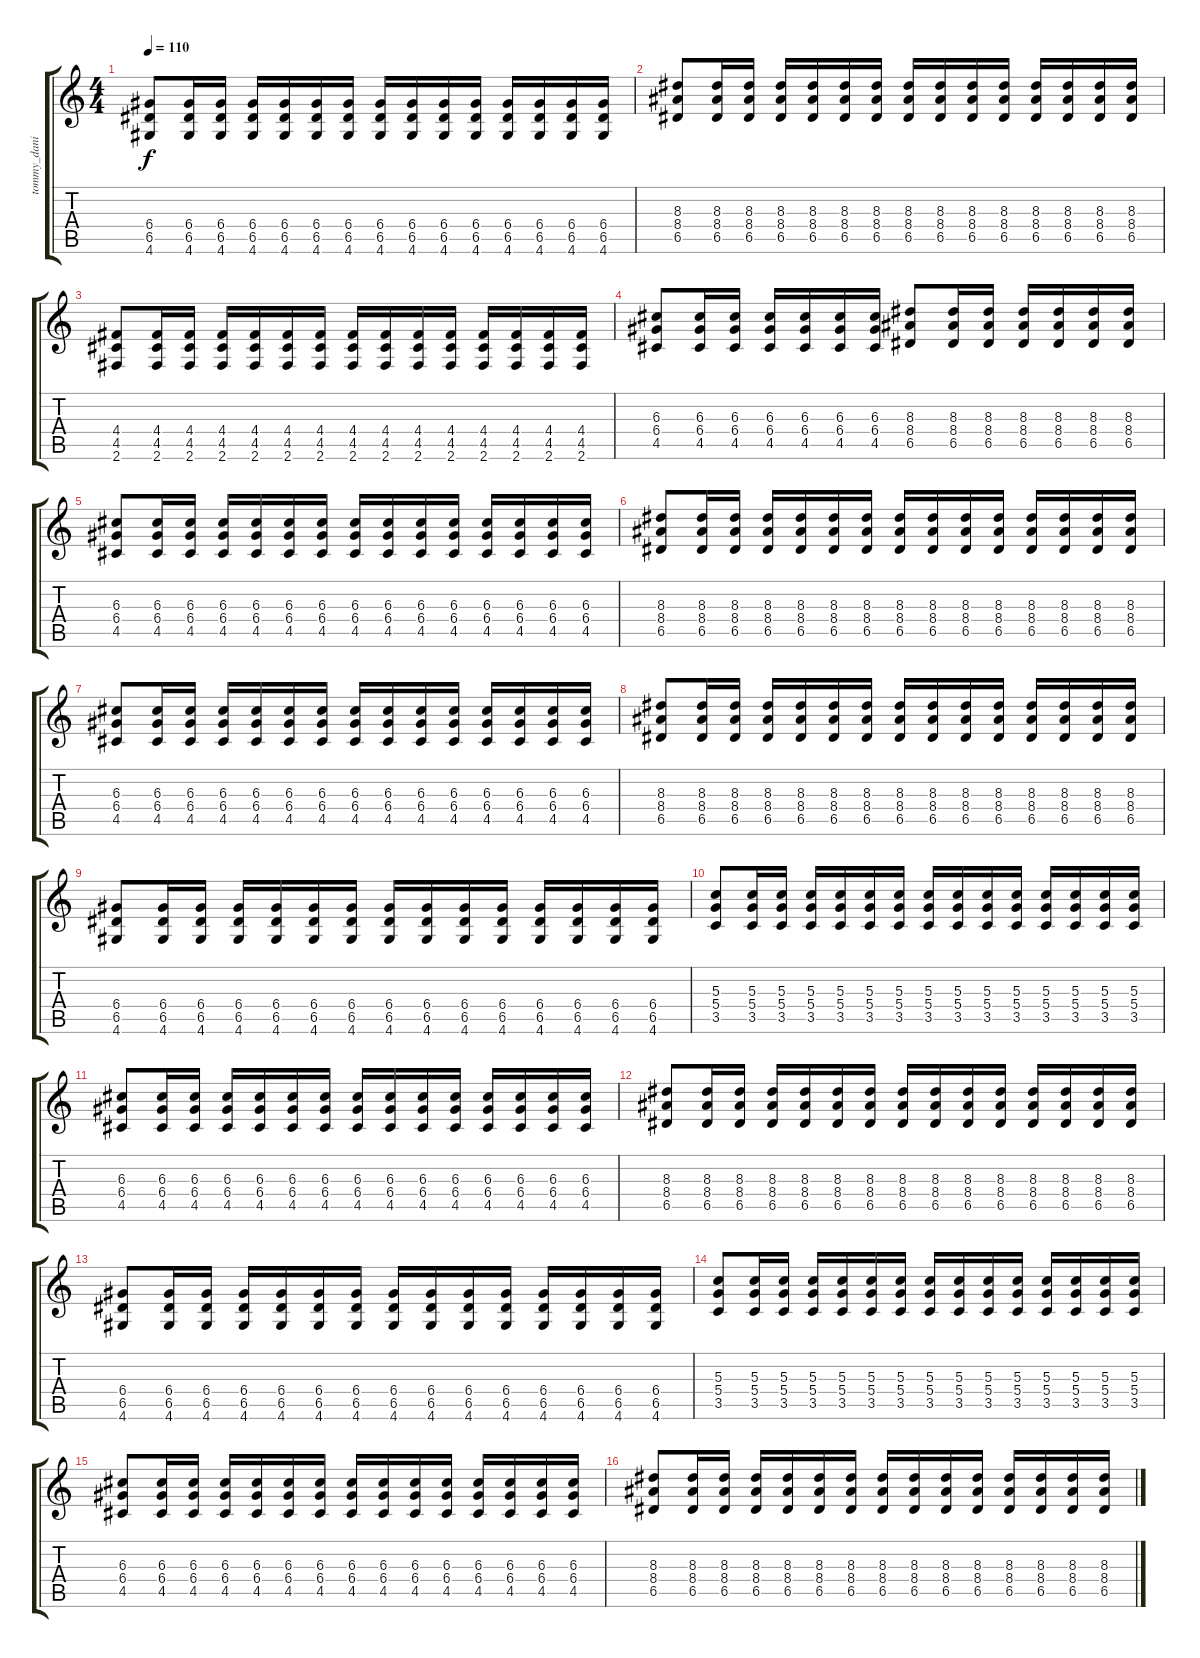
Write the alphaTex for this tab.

\track ("tommy_dani" "tommy_dani") {instrument overdrivenguitar}
\staff {score tabs}
\tuning (E4 B3 G3 D3 A2 E2) {hide}
\ts (4 4)
\tempo 110
\clef g2
\ks c
(6.4 6.5 4.6).8{dy f} (6.4 6.5 4.6).16 (6.4 6.5 4.6).16 (6.4 6.5 4.6).16 (6.4 6.5 4.6).16 (6.4 6.5 4.6).16 (6.4 6.5 4.6).16 (6.4 6.5 4.6).16 (6.4 6.5 4.6).16 (6.4 6.5 4.6).16 (6.4 6.5 4.6).16 (6.4 6.5 4.6).16 (6.4 6.5 4.6).16 (6.4 6.5 4.6).16 (6.4 6.5 4.6).16 |
(8.3 8.4 6.5).8 (8.3 8.4 6.5).16 (8.3 8.4 6.5).16 (8.3 8.4 6.5).16 (8.3 8.4 6.5).16 (8.3 8.4 6.5).16 (8.3 8.4 6.5).16 (8.3 8.4 6.5).16 (8.3 8.4 6.5).16 (8.3 8.4 6.5).16 (8.3 8.4 6.5).16 (8.3 8.4 6.5).16 (8.3 8.4 6.5).16 (8.3 8.4 6.5).16 (8.3 8.4 6.5).16 |
(4.4 4.5 2.6).8 (4.4 4.5 2.6).16 (4.4 4.5 2.6).16 (4.4 4.5 2.6).16 (4.4 4.5 2.6).16 (4.4 4.5 2.6).16 (4.4 4.5 2.6).16 (4.4 4.5 2.6).16 (4.4 4.5 2.6).16 (4.4 4.5 2.6).16 (4.4 4.5 2.6).16 (4.4 4.5 2.6).16 (4.4 4.5 2.6).16 (4.4 4.5 2.6).16 (4.4 4.5 2.6).16 |
(6.3 6.4 4.5).8 (6.3 6.4 4.5).16 (6.3 6.4 4.5).16 (6.3 6.4 4.5).16 (6.3 6.4 4.5).16 (6.3 6.4 4.5).16 (6.3 6.4 4.5).16 (8.3 8.4 6.5).8 (8.3 8.4 6.5).16 (8.3 8.4 6.5).16 (8.3 8.4 6.5).16 (8.3 8.4 6.5).16 (8.3 8.4 6.5).16 (8.3 8.4 6.5).16 |
(6.3 6.4 4.5).8 (6.3 6.4 4.5).16 (6.3 6.4 4.5).16 (6.3 6.4 4.5).16 (6.3 6.4 4.5).16 (6.3 6.4 4.5).16 (6.3 6.4 4.5).16 (6.3 6.4 4.5).16 (6.3 6.4 4.5).16 (6.3 6.4 4.5).16 (6.3 6.4 4.5).16 (6.3 6.4 4.5).16 (6.3 6.4 4.5).16 (6.3 6.4 4.5).16 (6.3 6.4 4.5).16 |
(8.3 8.4 6.5).8 (8.3 8.4 6.5).16 (8.3 8.4 6.5).16 (8.3 8.4 6.5).16 (8.3 8.4 6.5).16 (8.3 8.4 6.5).16 (8.3 8.4 6.5).16 (8.3 8.4 6.5).16 (8.3 8.4 6.5).16 (8.3 8.4 6.5).16 (8.3 8.4 6.5).16 (8.3 8.4 6.5).16 (8.3 8.4 6.5).16 (8.3 8.4 6.5).16 (8.3 8.4 6.5).16 |
(6.3 6.4 4.5).8 (6.3 6.4 4.5).16 (6.3 6.4 4.5).16 (6.3 6.4 4.5).16 (6.3 6.4 4.5).16 (6.3 6.4 4.5).16 (6.3 6.4 4.5).16 (6.3 6.4 4.5).16 (6.3 6.4 4.5).16 (6.3 6.4 4.5).16 (6.3 6.4 4.5).16 (6.3 6.4 4.5).16 (6.3 6.4 4.5).16 (6.3 6.4 4.5).16 (6.3 6.4 4.5).16 |
(8.3 8.4 6.5).8 (8.3 8.4 6.5).16 (8.3 8.4 6.5).16 (8.3 8.4 6.5).16 (8.3 8.4 6.5).16 (8.3 8.4 6.5).16 (8.3 8.4 6.5).16 (8.3 8.4 6.5).16 (8.3 8.4 6.5).16 (8.3 8.4 6.5).16 (8.3 8.4 6.5).16 (8.3 8.4 6.5).16 (8.3 8.4 6.5).16 (8.3 8.4 6.5).16 (8.3 8.4 6.5).16 |
(6.4 6.5 4.6).8 (6.4 6.5 4.6).16 (6.4 6.5 4.6).16 (6.4 6.5 4.6).16 (6.4 6.5 4.6).16 (6.4 6.5 4.6).16 (6.4 6.5 4.6).16 (6.4 6.5 4.6).16 (6.4 6.5 4.6).16 (6.4 6.5 4.6).16 (6.4 6.5 4.6).16 (6.4 6.5 4.6).16 (6.4 6.5 4.6).16 (6.4 6.5 4.6).16 (6.4 6.5 4.6).16 |
(5.3 5.4 3.5).8 (5.3 5.4 3.5).16 (5.3 5.4 3.5).16 (5.3 5.4 3.5).16 (5.3 5.4 3.5).16 (5.3 5.4 3.5).16 (5.3 5.4 3.5).16 (5.3 5.4 3.5).16 (5.3 5.4 3.5).16 (5.3 5.4 3.5).16 (5.3 5.4 3.5).16 (5.3 5.4 3.5).16 (5.3 5.4 3.5).16 (5.3 5.4 3.5).16 (5.3 5.4 3.5).16 |
(6.3 6.4 4.5).8 (6.3 6.4 4.5).16 (6.3 6.4 4.5).16 (6.3 6.4 4.5).16 (6.3 6.4 4.5).16 (6.3 6.4 4.5).16 (6.3 6.4 4.5).16 (6.3 6.4 4.5).16 (6.3 6.4 4.5).16 (6.3 6.4 4.5).16 (6.3 6.4 4.5).16 (6.3 6.4 4.5).16 (6.3 6.4 4.5).16 (6.3 6.4 4.5).16 (6.3 6.4 4.5).16 |
(8.3 8.4 6.5).8 (8.3 8.4 6.5).16 (8.3 8.4 6.5).16 (8.3 8.4 6.5).16 (8.3 8.4 6.5).16 (8.3 8.4 6.5).16 (8.3 8.4 6.5).16 (8.3 8.4 6.5).16 (8.3 8.4 6.5).16 (8.3 8.4 6.5).16 (8.3 8.4 6.5).16 (8.3 8.4 6.5).16 (8.3 8.4 6.5).16 (8.3 8.4 6.5).16 (8.3 8.4 6.5).16 |
(6.4 6.5 4.6).8 (6.4 6.5 4.6).16 (6.4 6.5 4.6).16 (6.4 6.5 4.6).16 (6.4 6.5 4.6).16 (6.4 6.5 4.6).16 (6.4 6.5 4.6).16 (6.4 6.5 4.6).16 (6.4 6.5 4.6).16 (6.4 6.5 4.6).16 (6.4 6.5 4.6).16 (6.4 6.5 4.6).16 (6.4 6.5 4.6).16 (6.4 6.5 4.6).16 (6.4 6.5 4.6).16 |
(5.3 5.4 3.5).8 (5.3 5.4 3.5).16 (5.3 5.4 3.5).16 (5.3 5.4 3.5).16 (5.3 5.4 3.5).16 (5.3 5.4 3.5).16 (5.3 5.4 3.5).16 (5.3 5.4 3.5).16 (5.3 5.4 3.5).16 (5.3 5.4 3.5).16 (5.3 5.4 3.5).16 (5.3 5.4 3.5).16 (5.3 5.4 3.5).16 (5.3 5.4 3.5).16 (5.3 5.4 3.5).16 |
(6.3 6.4 4.5).8 (6.3 6.4 4.5).16 (6.3 6.4 4.5).16 (6.3 6.4 4.5).16 (6.3 6.4 4.5).16 (6.3 6.4 4.5).16 (6.3 6.4 4.5).16 (6.3 6.4 4.5).16 (6.3 6.4 4.5).16 (6.3 6.4 4.5).16 (6.3 6.4 4.5).16 (6.3 6.4 4.5).16 (6.3 6.4 4.5).16 (6.3 6.4 4.5).16 (6.3 6.4 4.5).16 |
(8.3 8.4 6.5).8 (8.3 8.4 6.5).16 (8.3 8.4 6.5).16 (8.3 8.4 6.5).16 (8.3 8.4 6.5).16 (8.3 8.4 6.5).16 (8.3 8.4 6.5).16 (8.3 8.4 6.5).16 (8.3 8.4 6.5).16 (8.3 8.4 6.5).16 (8.3 8.4 6.5).16 (8.3 8.4 6.5).16 (8.3 8.4 6.5).16 (8.3 8.4 6.5).16 (8.3 8.4 6.5).16
